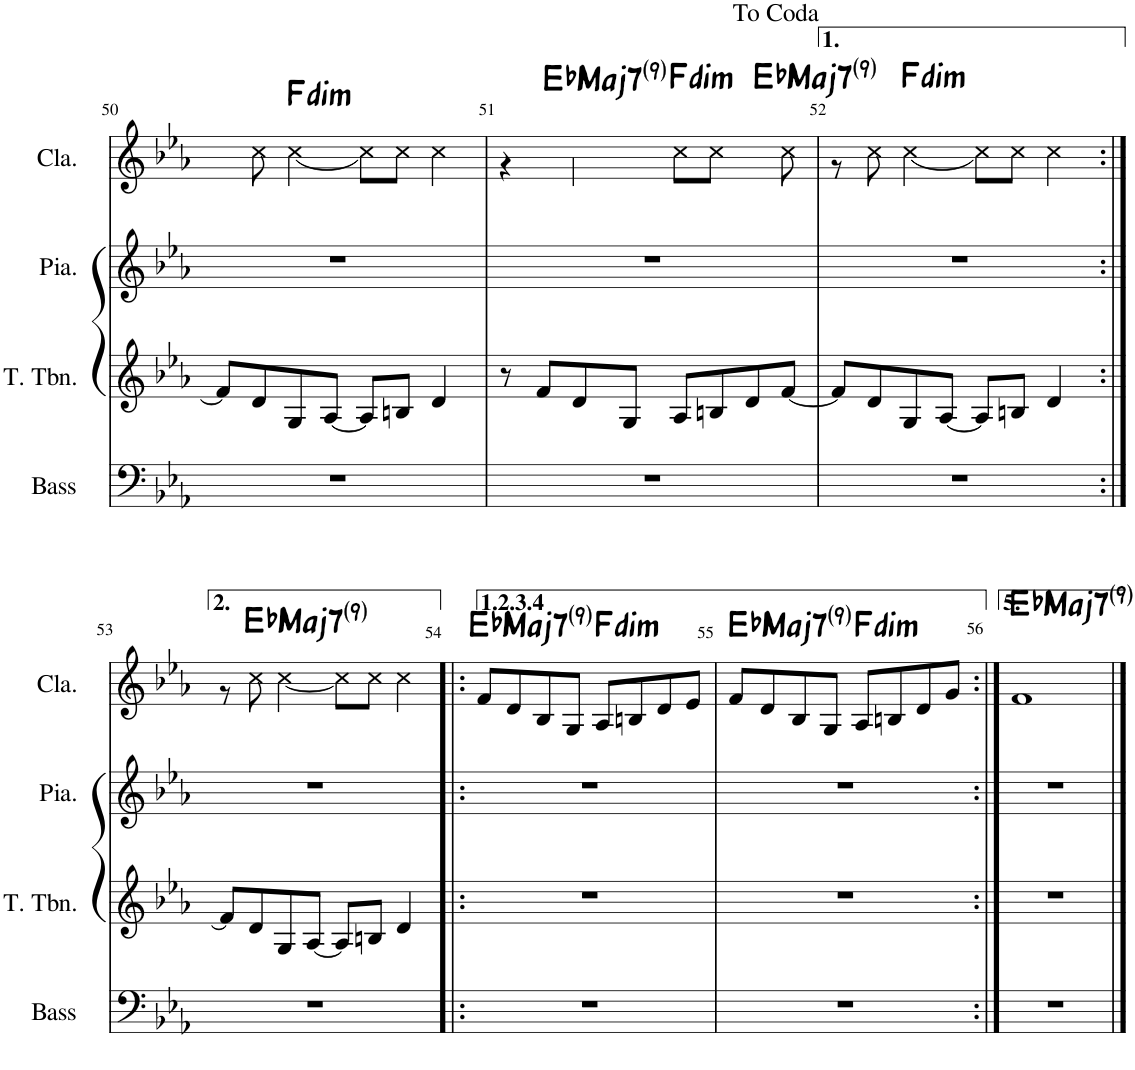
**kern	**kern	**kern	**kern	**harte
*part4	*part3	*part2	*part1	*part1
*staff4	*staff3	*staff2	*staff1	*
*I"Basse acoustique	*I"Trombone ténor	*I"Piano	*I"Clavecin	*
*I'Bass	*	*I'Pia.	*I'Cla.	*
!!LO:PB:g=z
*clefF4	*clefG2	*clefG2	*clefG2	*
*k[b-e-a-]	*k[b-e-a-]	*k[b-e-a-]	*k[b-e-a-]	*
*M4/4	*M4/4	*M4/4	*M4/4	*
=50	=50	=50	=50	=50
*	*	*	*^	*
1r	8f/L]	1r	1ryy	8ryy	.
.	8d/	.	.	8cc\	.
!	!	!	!	!	!LO:H:kt=dim
.	8G/	.	.	[4cc\	F:dim
.	[8A-/J	.	.	.	.
.	8A-/L]	.	.	8cc\L]	.
.	8Bn/J	.	.	8cc\J	.
.	4d/	.	.	4cc\	.
=51	=51	=51	=51	=51	=51
1r	8r	1r	4ryy	4r	.
.	8f/L	.	.	.	.
!	!	!	!	!	!LO:H:kt=Maj7
.	8d/	.	4ryy	4cc\	Eb:maj7(9)
.	8G/J	.	.	.	.
!	!	!	!	!	!LO:H:kt=dim
.	8A-/L	.	2ryy	8cc\L	F:dim
.	8Bn/	.	.	8cc\J	.
.	8d/	.	.	8ryy	.
!	!	!	!	!	!LO:H:kt=Maj7
.	[8f/J	.	.	8cc\	Eb:maj7(9)
=52	=52	=52	=52	=52	=52
1r	8f/L]	1r	1ryy	8r	.
.	8d/	.	.	8cc\	.
!	!	!	!	!	!LO:H:kt=dim
.	8G/	.	.	[4cc\	F:dim
.	[8A-/J	.	.	.	.
.	8A-/L]	.	.	8cc\L]	.
.	8Bn/J	.	.	8cc\J	.
.	4d/	.	.	4cc\	.
!!LO:LB:g=z	!!
=53:|!	=53:|!	=53:|!	=53:|!	=53:|!	=53:|!
.	[qf	.	.	.	.
1r	8f/L]	1r	1ryy	8r	.
!	!	!	!	!	!LO:H:kt=Maj7
.	8d/	.	.	8cc\	Eb:maj7(9)
.	8G/	.	.	[4cc\	.
.	[8A-/J	.	.	.	.
.	8A-/L]	.	.	8cc\L]	.
.	8Bn/J	.	.	8cc\J	.
.	4d/	.	.	4cc\	.
=54!|:	=54!|:	=54!|:	=54!|:	=54!|:	=54!|:
!	!	!	!	!	!LO:H:kt=Maj7
*	*	*	*v	*v	*
1r	1r	1r	8f/L	Eb:maj7(9)
.	.	.	8d/	.
.	.	.	8B-/	.
.	.	.	8G/J	.
!	!	!	!	!LO:H:kt=dim
.	.	.	8A-/L	F:dim
.	.	.	8Bn/	.
.	.	.	8d/	.
.	.	.	8e-/J	.
=55	=55	=55	=55	=55
!	!	!	!	!LO:H:kt=Maj7
1r	1r	1r	8f/L	Eb:maj7(9)
.	.	.	8d/	.
.	.	.	8B-/	.
.	.	.	8G/J	.
!	!	!	!	!LO:H:kt=dim
.	.	.	8A-/L	F:dim
.	.	.	8Bn/	.
.	.	.	8d/	.
.	.	.	8g/J	.
=56:|!	=56:|!	=56:|!	=56:|!	=56:|!
!	!	!	!	!LO:H:kt=Maj7
1r	1r	1r	1f	Eb:maj7(9)
==	==	==	==	==
*-	*-	*-	*-	*-
